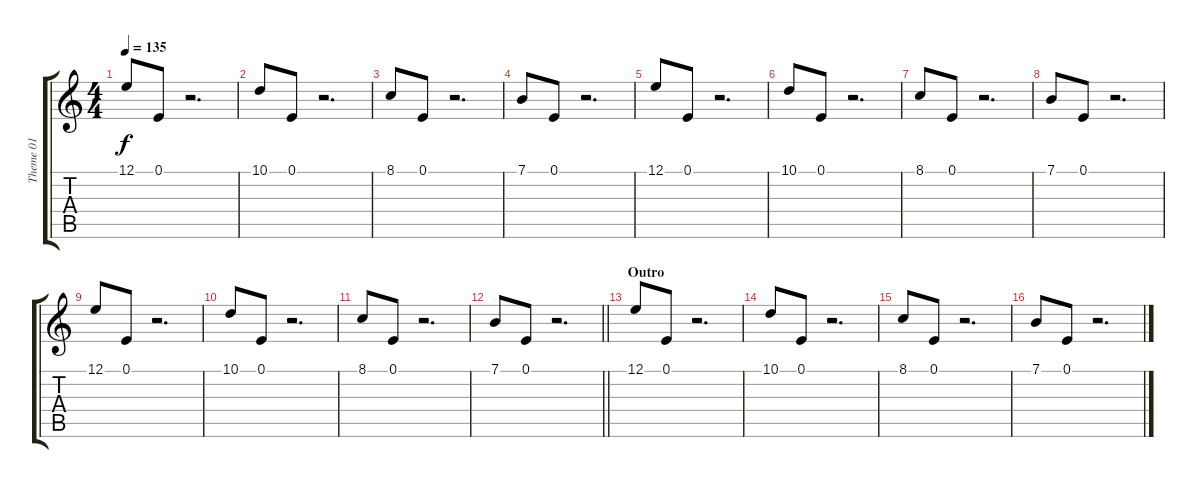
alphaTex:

\track ("Theme 01" "Theme 01") {instrument synthbrass1}
\staff {score tabs}
\tuning (E4 B3 G3 D3 A2 E2) {hide}
\ts (4 4)
\tempo 135
\clef g2
\ks c
12.1.8{dy f} 0.1.8 r.2{d} |
10.1.8 0.1.8 r.2{d} |
8.1.8 0.1.8 r.2{d} |
7.1.8 0.1.8 r.2{d} |
12.1.8 0.1.8 r.2{d} |
10.1.8 0.1.8 r.2{d} |
8.1.8 0.1.8 r.2{d} |
7.1.8 0.1.8 r.2{d} |
12.1.8 0.1.8 r.2{d} |
10.1.8 0.1.8 r.2{d} |
8.1.8 0.1.8 r.2{d} |
\barLineRight lightlight
7.1.8 0.1.8 r.2{d} |
\section ("" "Outro")
12.1.8 0.1.8 r.2{d} |
10.1.8 0.1.8 r.2{d} |
8.1.8 0.1.8 r.2{d} |
7.1.8 0.1.8 r.2{d}
